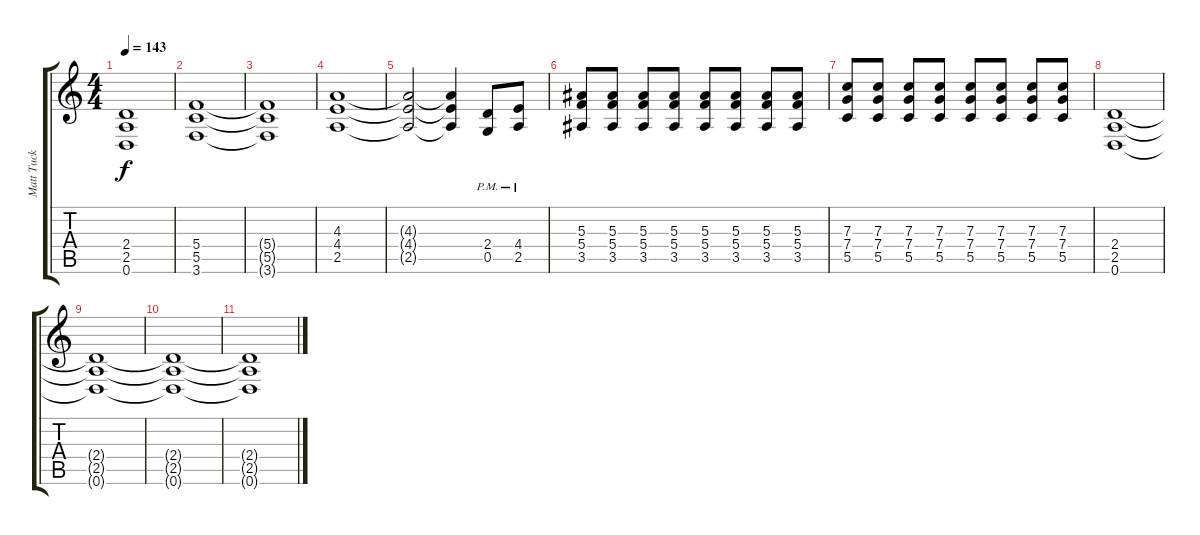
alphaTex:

\track ("Matt Tuck (Right)" "Matt Tuck ") {instrument distortionguitar}
\staff {score tabs}
\tuning (D4 A3 F3 C3 G2 D2) {hide}
\ts (4 4)
\tempo 143
\clef g2
\ks c
(2.4{t} 2.5{t} 0.6{t}).1{dy f} |
(5.4 5.5 3.6).1 |
(5.4{t} 5.5{t} 3.6{t}).1 |
(4.3 4.4 2.5).1 |
(4.3{t} 4.4{t} 2.5{t}).2 (4.3{t} 4.4{t} 2.5{t}).4 (2.4 0.5{pm}).8 (4.4 2.5{pm}).8 |
(5.3 5.4 3.5).8 (5.3 5.4 3.5).8 (5.3 5.4 3.5).8 (5.3 5.4 3.5).8 (5.3 5.4 3.5).8 (5.3 5.4 3.5).8 (5.3 5.4 3.5).8 (5.3 5.4 3.5).8 |
(7.3 7.4 5.5).8 (7.3 7.4 5.5).8 (7.3 7.4 5.5).8 (7.3 7.4 5.5).8 (7.3 7.4 5.5).8 (7.3 7.4 5.5).8 (7.3 7.4 5.5).8 (7.3 7.4 5.5).8 |
(2.4 2.5 0.6).1 |
(2.4{t} 2.5{t} 0.6{t}).1 |
(2.4{t} 2.5{t} 0.6{t}).1 |
(2.4{t} 2.5{t} 0.6{t}).1
